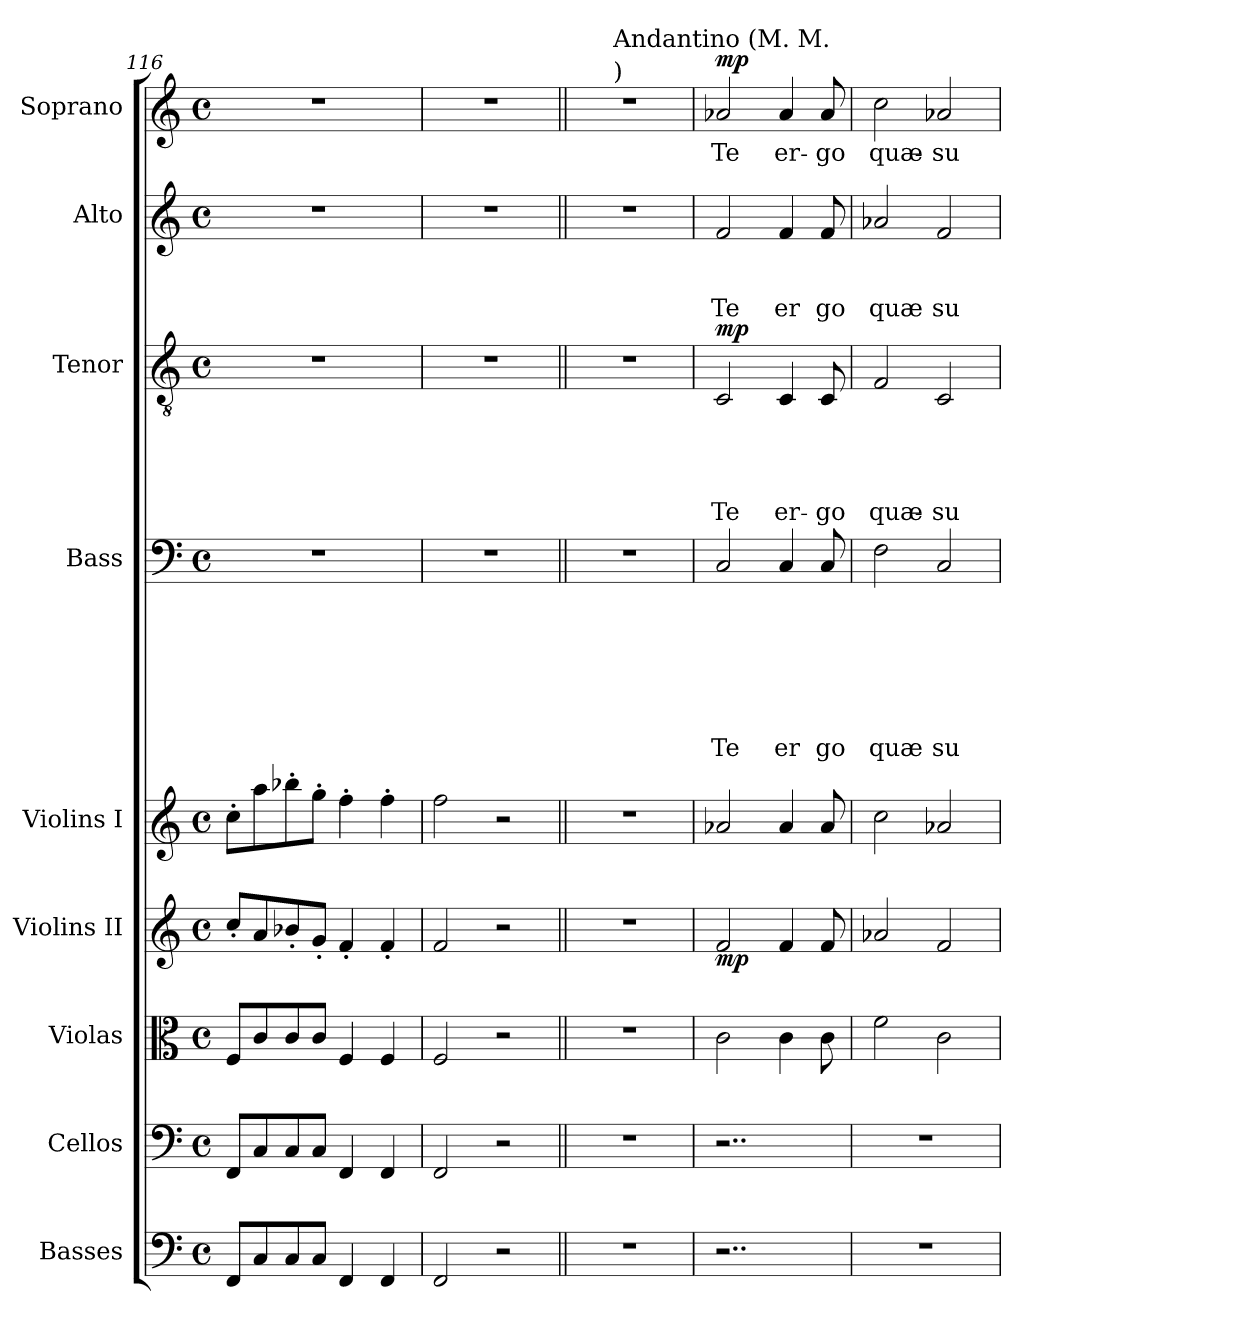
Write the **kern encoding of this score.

**kern	**kern	**kern	**kern	**dynam	**kern	**dynam	**kern	**text	**text	**text	**text	**text	**text	**text	**kern	**text	**text	**text	**text	**text	**dynam	**kern	**text	**text	**text	**dynam	**kern	**text	**dynam
*part9	*part8	*part7	*part6	*part6	*part5	*part5	*part4	*part4	*part4	*part4	*part4	*part4	*part4	*part4	*part3	*part3	*part3	*part3	*part3	*part3	*part3	*part2	*part2	*part2	*part2	*part2	*part1	*part1	*part1
*staff9	*staff8	*staff7	*staff6	*staff6	*staff5	*staff5	*staff4	*staff4	*staff4	*staff4	*staff4	*staff4	*staff4	*staff4	*staff3	*staff3	*staff3	*staff3	*staff3	*staff3	*staff3	*staff2	*staff2	*staff2	*staff2	*staff2	*staff1	*staff1	*staff1
*I"Basses	*I"Cellos	*I"Violas	*I"Violins II	*	*I"Violins I	*	*I"Bass	*	*	*	*	*	*	*	*I"Tenor	*	*	*	*	*	*	*I"Alto	*	*	*	*	*I"Soprano	*	*
*I'Bass	*I'Cell.	*I'Vla.	*I'Vln. II	*	*I'Vln. I	*	*I'Bs	*	*	*	*	*	*	*	*I'Ten	*	*	*	*	*	*	*I'Alto	*	*	*	*	*I'Sop	*	*
*clefF4	*clefF4	*clefC3	*clefG2	*	*clefG2	*	*clefF4	*	*	*	*	*	*	*	*clefGv2	*	*	*	*	*	*	*clefG2	*	*	*	*	*clefG2	*	*
*ITrd7c12	*	*	*	*	*	*	*	*	*	*	*	*	*	*	*	*	*	*	*	*	*	*	*	*	*	*	*	*	*
*k[]	*k[]	*k[]	*k[]	*	*k[]	*	*k[]	*	*	*	*	*	*	*	*k[]	*	*	*	*	*	*	*k[]	*	*	*	*	*k[]	*	*
*C:	*C:	*C:	*C:	*	*C:	*	*C:	*	*	*	*	*	*	*	*C:	*	*	*	*	*	*	*C:	*	*	*	*	*C:	*	*
*M4/4	*M4/4	*M4/4	*M4/4	*	*M4/4	*	*M4/4	*	*	*	*	*	*	*	*M4/4	*	*	*	*	*	*	*M4/4	*	*	*	*	*M4/4	*	*
*met(c)	*met(c)	*met(c)	*met(c)	*	*met(c)	*	*met(c)	*	*	*	*	*	*	*	*met(c)	*	*	*	*	*	*	*met(c)	*	*	*	*	*met(c)	*	*
=116	=116	=116	=116	=116	=116	=116	=116	=116	=116	=116	=116	=116	=116	=116	=116	=116	=116	=116	=116	=116	=116	=116	=116	=116	=116	=116	=116	=116	=116
8FFF/L	8FF/L	8F/L	8cc'</L	.	8cc'>\L	.	1r	.	.	.	.	.	.	.	1r	.	.	.	.	.	.	1r	.	.	.	.	1r	.	.
8CC/	8C/	8c/	8a/	.	8aa\	.	.	.	.	.	.	.	.	.	.	.	.	.	.	.	.	.	.	.	.	.	.	.	.
8CC/	8C/	8c/	8b-X'</	.	8bb-X'>\	.	.	.	.	.	.	.	.	.	.	.	.	.	.	.	.	.	.	.	.	.	.	.	.
8CC/J	8C/J	8c/J	8g'</J	.	8gg'>\J	.	.	.	.	.	.	.	.	.	.	.	.	.	.	.	.	.	.	.	.	.	.	.	.
4FFF/	4FF/	4F/	4f'</	.	4ff'>\	.	.	.	.	.	.	.	.	.	.	.	.	.	.	.	.	.	.	.	.	.	.	.	.
4FFF/	4FF/	4F/	4f'</	.	4ff'>\	.	.	.	.	.	.	.	.	.	.	.	.	.	.	.	.	.	.	.	.	.	.	.	.
=117	=117	=117	=117	=117	=117	=117	=117	=117	=117	=117	=117	=117	=117	=117	=117	=117	=117	=117	=117	=117	=117	=117	=117	=117	=117	=117	=117	=117	=117
2FFF/	2FF/	2F/	2f/	.	2ff\	.	1r	.	.	.	.	.	.	.	1r	.	.	.	.	.	.	1r	.	.	.	.	1r	.	.
2r	2r	2r	2r	.	2r	.	.	.	.	.	.	.	.	.	.	.	.	.	.	.	.	.	.	.	.	.	.	.	.
=118||	=118||	=118||	=118||	=118||	=118||	=118||	=118||	=118||	=118||	=118||	=118||	=118||	=118||	=118||	=118||	=118||	=118||	=118||	=118||	=118||	=118||	=118||	=118||	=118||	=118||	=118||	=118||	=118||	=118||
*	*	*	*	*	*	*	*	*	*	*	*	*	*	*	*	*	*	*	*	*	*	*	*	*	*	*	*^	*	*
1r	1r	1r	1r	.	1r	.	1r	.	.	.	.	.	.	.	1r	.	.	.	.	.	.	1r	.	.	.	.	1r	4ryy	.	.
*	*	*	*	*	*	*	*	*	*	*	*	*	*	*	*	*	*	*	*	*	*	*	*	*	*	*	*MM80	*	*	*
!	!	!	!	!	!	!	!	!	!	!	!	!	!	!	!	!	!	!	!	!	!	!	!	!	!	!	!	!LO:TX:a:t=Andantino (M. M.	!	!
!	!	!	!	!	!	!	!	!	!	!	!	!	!	!	!	!	!	!	!	!	!	!	!	!	!	!	!	!LO:TX:a:t=)	!	!
.	.	.	.	.	.	.	.	.	.	.	.	.	.	.	.	.	.	.	.	.	.	.	.	.	.	.	.	2.ryy	.	.
=119	=119	=119	=119	=119	=119	=119	=119	=119	=119	=119	=119	=119	=119	=119	=119	=119	=119	=119	=119	=119	=119	=119	=119	=119	=119	=119	=119	=119	=119	=119
!	!	!	!	!LO:DY:b	!	!LO:DY:a	!	!	!	!	!	!	!	!LO:LY:b	!	!	!	!	!	!LO:LY:b	!	!	!	!	!LO:LY:b	!	!	!	!LO:LY:b	!
!	!	!	!	!	!	!LO:DY:n=1:b	!	!	!	!	!	!	!	!	!	!	!	!	!	!	!LO:DY:b	!	!	!	!	!LO:DY:a	!	!	!	!
!	!	!	!	!	!	!	!	!	!	!	!	!	!	!	!	!	!	!	!	!	!	!	!	!	!	!LO:DY:n=1:b	!	!	!	!LO:DY:a
*	*	*	*	*	*	*	*	*	*	*	*	*	*	*	*	*	*	*	*	*	*	*	*	*	*	*	*v	*v	*	*
2..r	2..r	2c\	2f/	mp	2a-X/	mp mp	2C/	.	.	.	.	.	.	Te	2C/	.	.	.	.	Te	mp	2f/	.	.	Te	mp mp	2a-X/	Te	mp
!	!	!	!	!	!	!	!	!	!	!	!	!	!	!LO:LY:b	!	!	!	!	!	!LO:LY:b	!	!	!	!	!LO:LY:b	!	!	!LO:LY:b	!
.	.	4c\	4f/	.	4a-/	.	4C/	.	.	.	.	.	.	er	4C/	.	.	.	.	er-	.	4f/	.	.	er	.	4a-/	er-	.
!	!	!	!	!	!	!	!	!	!	!	!	!	!	!LO:LY:b	!	!	!	!	!	!LO:LY:b	!	!	!	!	!LO:LY:b	!	!	!LO:LY:b	!
.	.	8c\	8f/	.	8a-/	.	8C/	.	.	.	.	.	.	go	8C/	.	.	.	.	-go	.	8f/	.	.	go	.	8a-/	-go	.
=120	=120	=120	=120	=120	=120	=120	=120	=120	=120	=120	=120	=120	=120	=120	=120	=120	=120	=120	=120	=120	=120	=120	=120	=120	=120	=120	=120	=120	=120
!	!	!	!	!	!	!	!	!	!	!	!	!	!	!LO:LY:b	!	!	!	!	!	!LO:LY:b	!	!	!	!	!LO:LY:b	!	!	!LO:LY:b	!
1r	1r	2f\	2a-X/	.	2cc\	.	2F\	.	.	.	.	.	.	quæ	2F/	.	.	.	.	quæ-	.	2a-X/	.	.	quæ	.	2cc\	quæ-	.
!	!	!	!	!	!	!	!	!	!	!	!	!	!	!LO:LY:b	!	!	!	!	!	!LO:LY:b	!	!	!	!	!LO:LY:b	!	!	!LO:LY:b	!
.	.	2c\	2f/	.	2a-X/	.	2C/	.	.	.	.	.	.	su	2C/	.	.	.	.	-su-	.	2f/	.	.	su	.	2a-X/	-su-	.
=	=	=	=	=	=	=	=	=	=	=	=	=	=	=	=	=	=	=	=	=	=	=	=	=	=	=	=	=	=
*-	*-	*-	*-	*-	*-	*-	*-	*-	*-	*-	*-	*-	*-	*-	*-	*-	*-	*-	*-	*-	*-	*-	*-	*-	*-	*-	*-	*-	*-
